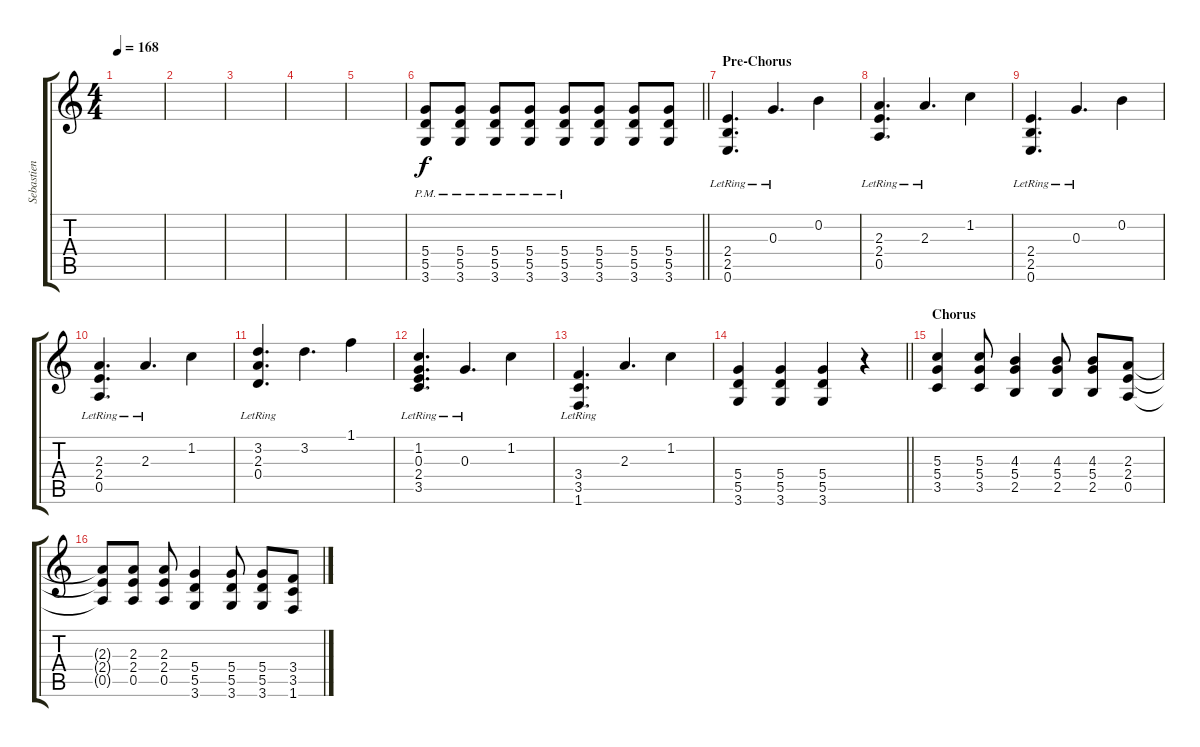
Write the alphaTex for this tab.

\track ("Sebastien Lefebvre" "Sebastien ") {instrument distortionguitar}
\staff {score tabs}
\tuning (E4 B3 G3 D3 A2 E2) {hide}
\ts (4 4)
\tempo 168
\clef g2
\ks c
|
|
|
|
|
\barLineRight lightlight
(5.4{pm} 5.5{pm} 3.6{pm}).8 (5.4{pm} 5.5{pm} 3.6{pm}).8 (5.4{pm} 5.5{pm} 3.6{pm}).8 (5.4{pm} 5.5{pm} 3.6{pm}).8 (5.4{pm} 5.5{pm} 3.6{pm}).8 (5.4 5.5 3.6).8 (5.4 5.5 3.6).8 (5.4 5.5 3.6).8 |
\section ("" "Pre-Chorus")
(2.4{lr} 2.5{lr} 0.6{lr}).4{d volume 9} 0.3{lr}.4{d} 0.2.4 |
(2.3{lr} 2.4{lr} 0.5{lr}).4{d} 2.3{lr}.4{d} 1.2.4 |
(2.4{lr} 2.5{lr} 0.6{lr}).4{d} 0.3{lr}.4{d} 0.2.4 |
(2.3{lr} 2.4{lr} 0.5{lr}).4{d} 2.3{lr}.4{d} 1.2.4 |
(3.2{lr} 2.3{lr} 0.4{lr}).4{d} 3.2.4{d} 1.1.4 |
(1.2 0.3 2.4 3.5{lr}).4{d} 0.3{lr}.4{d} 1.2.4 |
(3.4{lr} 3.5{lr} 1.6{lr}).4{d} 2.3.4{d} 1.2.4 |
\barLineRight lightlight
(5.4 5.5 3.6).4 (5.4 5.5 3.6).4 (5.4 5.5 3.6).4 r.4{volume 13} |
\section ("" "Chorus")
(5.3 5.4 3.5).4 (5.3 5.4 3.5).8 (4.3 5.4 2.5).4 (4.3 5.4 2.5).8 (4.3 5.4 2.5).8 (2.3 2.4 0.5).8 |
(2.3{t} 2.4{t} 0.5{t}).8 (2.3 2.4 0.5).8 (2.3 2.4 0.5).8 (5.4 5.5 3.6).4 (5.4 5.5 3.6).8 (5.4 5.5 3.6).8 (3.4 3.5 1.6).8
